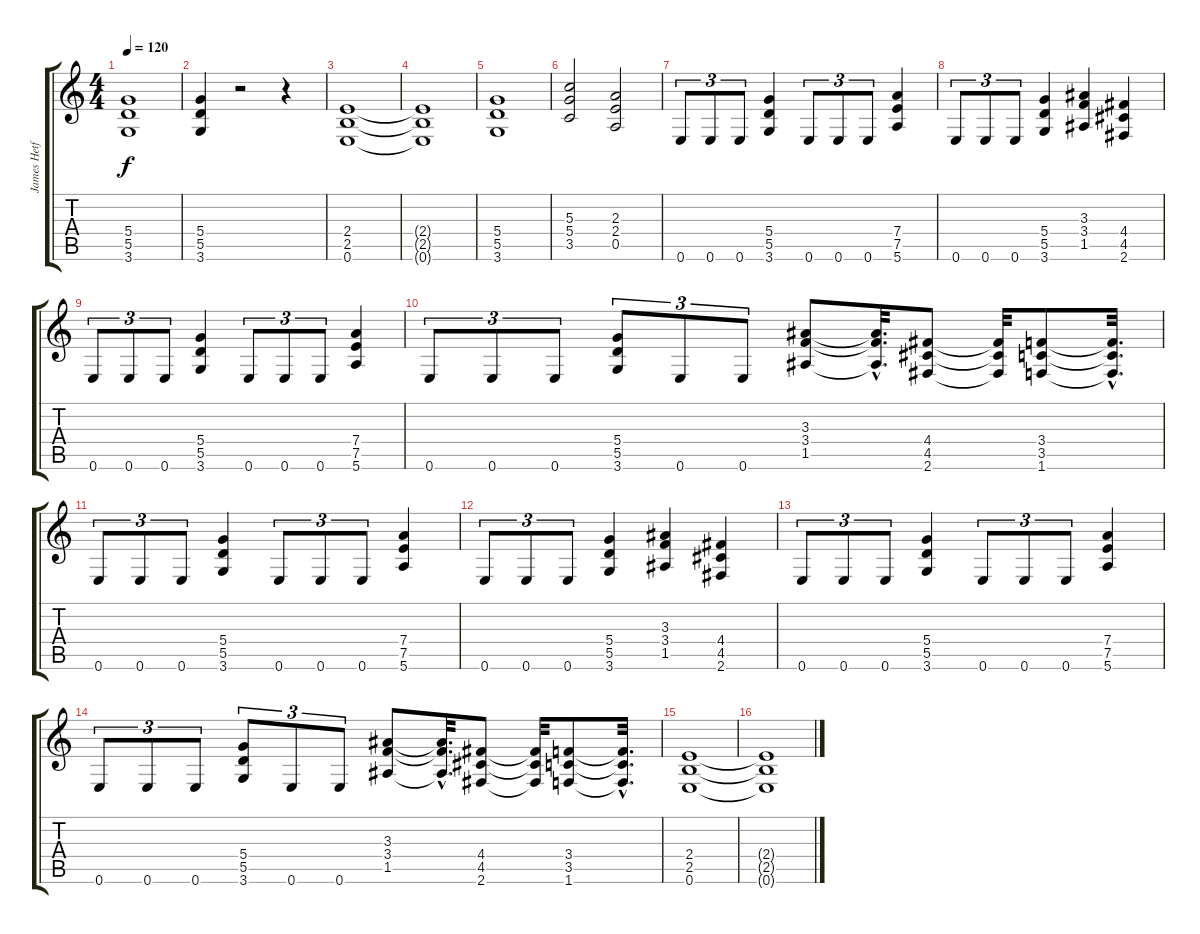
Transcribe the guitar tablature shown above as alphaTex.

\track ("James Hetfield" "James Hetf") {instrument distortionguitar}
\staff {score tabs}
\tuning (E4 B3 G3 D3 A2 E2) {hide}
\ts (4 4)
\tempo 120
\clef g2
\ks c
(5.4 5.5 3.6).1{dy f} |
(5.4 5.5 3.6).4 r.2 r.4 |
(2.4 2.5 0.6).1 |
(2.4{t} 2.5{t} 0.6{t}).1 |
(5.4 5.5 3.6).1 |
(5.3 5.4 3.5).2 (2.3 2.4 0.5).2 |
0.6.8{tu (3 2)} 0.6.8{tu (3 2)} 0.6.8{tu (3 2)} (5.4 5.5 3.6).4 0.6.8{tu (3 2)} 0.6.8{tu (3 2)} 0.6.8{tu (3 2)} (7.4 7.5 5.6).4 |
0.6.8{tu (3 2)} 0.6.8{tu (3 2)} 0.6.8{tu (3 2)} (5.4 5.5 3.6).4 (3.3 3.4 1.5).4 (4.4 4.5 2.6).4 |
0.6.8{tu (3 2)} 0.6.8{tu (3 2)} 0.6.8{tu (3 2)} (5.4 5.5 3.6).4 0.6.8{tu (3 2)} 0.6.8{tu (3 2)} 0.6.8{tu (3 2)} (7.4 7.5 5.6).4 |
0.6.8{tu (3 2)} 0.6.8{tu (3 2)} 0.6.8{tu (3 2)} (5.4 5.5 3.6).8{tu (3 2)} 0.6.8{tu (3 2)} 0.6.8{tu (3 2)} (3.3 3.4 1.5).8 (3.3{hac t} 3.4{hac t} 1.5{hac t}).32{d} (4.4 4.5 2.6).8 (4.4{t} 4.5{t} 2.6{t}).32 (3.4 3.5 1.6).8 (3.4{hac t} 3.5{hac t} 1.6{hac t}).32{d} |
0.6.8{tu (3 2)} 0.6.8{tu (3 2)} 0.6.8{tu (3 2)} (5.4 5.5 3.6).4 0.6.8{tu (3 2)} 0.6.8{tu (3 2)} 0.6.8{tu (3 2)} (7.4 7.5 5.6).4 |
0.6.8{tu (3 2)} 0.6.8{tu (3 2)} 0.6.8{tu (3 2)} (5.4 5.5 3.6).4 (3.3 3.4 1.5).4 (4.4 4.5 2.6).4 |
0.6.8{tu (3 2)} 0.6.8{tu (3 2)} 0.6.8{tu (3 2)} (5.4 5.5 3.6).4 0.6.8{tu (3 2)} 0.6.8{tu (3 2)} 0.6.8{tu (3 2)} (7.4 7.5 5.6).4 |
0.6.8{tu (3 2)} 0.6.8{tu (3 2)} 0.6.8{tu (3 2)} (5.4 5.5 3.6).8{tu (3 2)} 0.6.8{tu (3 2)} 0.6.8{tu (3 2)} (3.3 3.4 1.5).8 (3.3{hac t} 3.4{hac t} 1.5{hac t}).32{d} (4.4 4.5 2.6).8 (4.4{t} 4.5{t} 2.6{t}).32 (3.4 3.5 1.6).8 (3.4{hac t} 3.5{hac t} 1.6{hac t}).32{d} |
(2.4 2.5 0.6).1 |
(2.4{t} 2.5{t} 0.6{t}).1
